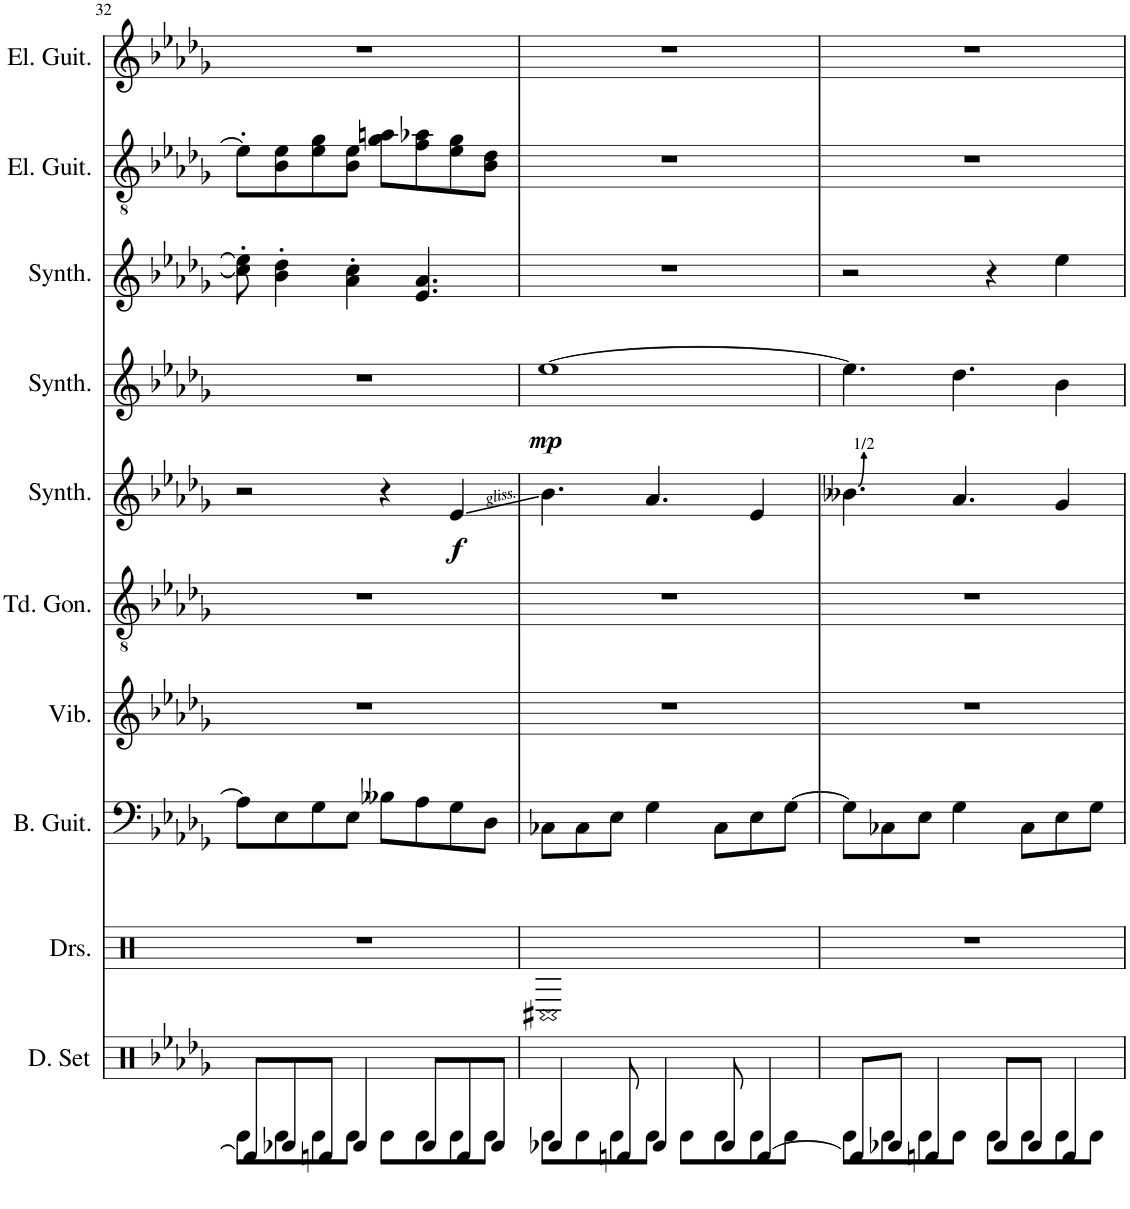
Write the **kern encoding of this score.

**kern	**kern	**kern	**kern	**kern	**kern	**dynam	**kern	**dynam	**kern	**kern	**kern
*part10	*part9	*part8	*part7	*part6	*part5	*part5	*part4	*part4	*part3	*part2	*part1
*staff10	*staff9	*staff8	*staff7	*staff6	*staff5	*staff5	*staff4	*staff4	*staff3	*staff2	*staff1
*I"ドラムセット	*I"Drumset	*I"Bass Guitar	*I"ビブラフォン	*I"チューンドゴング	*I"正弦波	*	*I"ストリング シンセサイザー	*	*I"ブラス シンセサイザー	*I"エレキギター	*I"エレキギター
*	*I'Drs.	*I'B. Guit.	*	*	*	*	*	*	*	*	*
!!LO:PB:g=z
*clefX	*clefX	*clefF4	*clefG2	*clefGv2	*clefG2	*	*clefG2	*	*clefG2	*clefGv2	*clefG2
*	*	*Trd7c12	*	*	*	*	*	*	*	*	*
*k[b-e-a-d-g-]	*k[]	*k[b-e-a-d-g-]	*k[b-e-a-d-g-]	*k[b-e-a-d-g-]	*k[b-e-a-d-g-]	*	*k[b-e-a-d-g-]	*	*k[b-e-a-d-g-]	*k[b-e-a-d-g-]	*k[b-e-a-d-g-]
*M4/4	*M4/4	*M4/4	*M4/4	*M4/4	*M4/4	*	*M4/4	*	*M4/4	*M4/4	*M4/4
=32	=32	=32	=32	=32	=32	=32	=32	=32	=32	=32	=32
*^	*	*	*	*	*	*	*	*	*	*	*
8DD/L]	8AA\L	1r	8A-\L]	1r	1r	2r	.	1r	.	8cc\]' 8ee-\]'	8e-'\L]	1r
8FF-X/	8AA\	.	8E-\	.	.	.	.	.	.	4b-\' 4dd-\'	8B-\ 8e-\	.
8DDn/J	8AA\	.	8G-\	.	.	.	.	.	.	.	8e-\ 8g-\	.
4FF/	8AA\J	.	8E-\J	.	.	.	.	.	.	4a-\' 4cc\'	8B-\ 8e-\J	.
.	8AA\L	.	8B--X\L	.	.	4r	.	.	.	.	8g-\ 8an\L	.
8FF/L	8AA\	.	8A-\	.	.	.	.	.	.	4.e-/ 4.a-/	8f\ 8a-X\	.
!	!	!	!	!	!	!	!LO:DY:b	!	!	!	!	!
8DD/	8AA\	.	8G-\	.	.	4e-/	f	.	.	.	8e-\ 8g-\	.
8FF/J	8AA\J	.	8D-\J	.	.	.	.	.	.	.	8B-\ 8d-\J	.
=33	=33	=33	=33	=33	=33	=33	=33	=33	=33	=33	=33	=33
!	!	!	!	!	!	!	!	!	!LO:DY:b	!	!	!
4FF-X/	8AA\L	1C#X	8C-X\L	1r	1r	4.b-\	.	[1ee-	mp	1r	1r	1r
.	8AA\	.	8C-\	.	.	.	.	.	.	.	.	.
8DDn/	8AA\	.	8E-\J	.	.	.	.	.	.	.	.	.
4FF/	8AA\J	.	4G-\	.	.	4.a-/	.	.	.	.	.	.
.	8AA\L	.	.	.	.	.	.	.	.	.	.	.
8FF/	8AA\	.	8C-\L	.	.	.	.	.	.	.	.	.
[4DD/	8AA\	.	8E-\	.	.	4e-/	.	.	.	.	.	.
.	8AA\J	.	[8G-\J	.	.	.	.	.	.	.	.	.
=34	=34	=34	=34	=34	=34	=34	=34	=34	=34	=34	=34	=34
8DD/L]	8AA\L	1r	8G-\L]	1r	1r	4.b--X\	.	4.ee-\]	.	2r	1r	1r
8FF-X/J	8AA\	.	8C-X\	.	.	.	.	.	.	.	.	.
4DDn/	8AA\	.	8E-\J	.	.	.	.	.	.	.	.	.
.	8AA\J	.	4G-\	.	.	4.a-/	.	4.dd-\	.	.	.	.
8FF/L	8AA\L	.	.	.	.	.	.	.	.	4r	.	.
8FF/J	8AA\	.	8C-\L	.	.	.	.	.	.	.	.	.
4DD/	8AA\	.	8E-\	.	.	4g-/	.	4b-\	.	4ee-\	.	.
.	8AA\J	.	8G-\J	.	.	.	.	.	.	.	.	.
*v	*v	*	*	*	*	*	*	*	*	*	*	*
=	=	=	=	=	=	=	=	=	=	=	=
*-	*-	*-	*-	*-	*-	*-	*-	*-	*-	*-	*-
